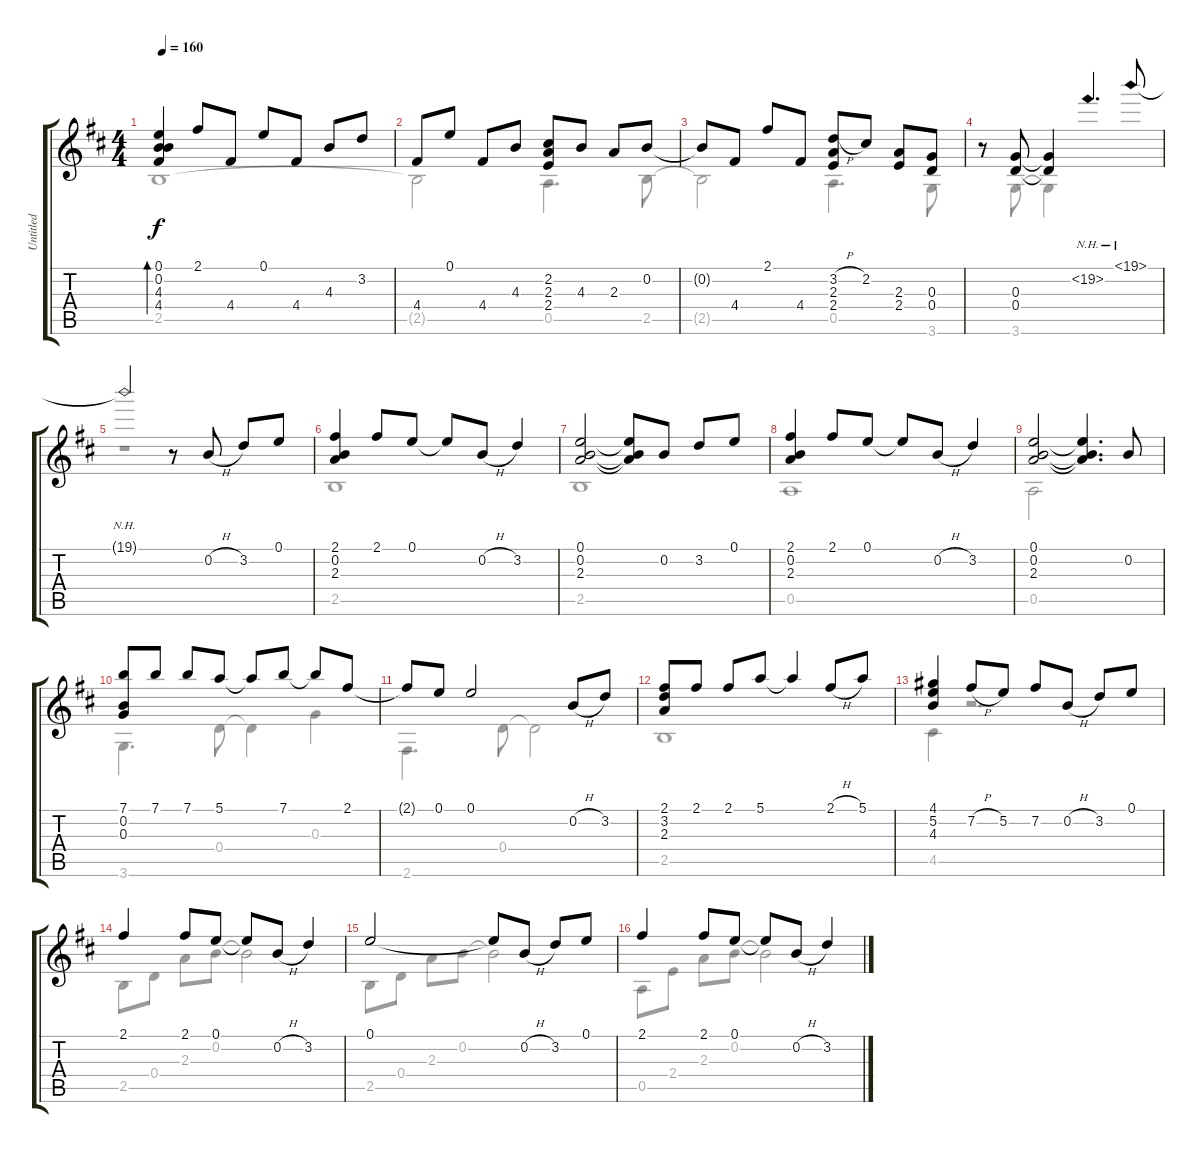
\track ("Untitled" "Untitled") {instrument acousticguitarnylon}
\staff {score tabs}
\tuning (E4 B3 G3 D3 A2 E2) {hide}
\voice
\ts (4 4)
\tempo 160
\clef g2
\ks d
(0.1 0.2 4.3 4.4).4{bd 30 dy f instrument acousticguitarnylon} 2.1.8 4.4.8 0.1.8 4.4.8 4.3.8 3.2.8 |
4.4.8 0.1.8 4.4.8 4.3.8 (2.2 2.3 2.4).8 4.3.8 2.3.8 0.2.8 |
0.2{t}.8 4.4.8 2.1.8 4.4.8 (3.2{h} 2.3 2.4).8 2.2.8 (2.3 2.4).8 (0.3 0.4).8 |
r.8 (0.3 0.4).8 (0.3{t} 0.4{t}).4 19.2{nh}.4{d} 19.1{nh}.8 |
19.1{nh t}.2 r.8 0.2{h}.8 3.2.8 0.1.8 |
(2.1 0.2 2.3).4 2.1.8 0.1.8 0.1{t}.8 0.2{h}.8 3.2.4 |
(0.1 0.2 2.3).2 (0.1{t} 0.2{t} 2.3{t}).8 0.2.8 3.2.8 0.1.8 |
(2.1 0.2 2.3).4 2.1.8 0.1.8 0.1{t}.8 0.2{h}.8 3.2.4 |
(0.1 0.2 2.3).2 (0.1{t} 0.2{t} 2.3{t}).4{d} 0.2.8 |
(7.1 0.2 0.3).8 7.1.8 7.1.8 5.1.8 5.1{t}.8 7.1.8 7.1{t}.8 2.1.8 |
2.1{t}.8 0.1.8 0.1.2 0.2{h}.8 3.2.8 |
(2.1 3.2 2.3).8 2.1.8 2.1.8 5.1.8 5.1{t}.4 2.1{h}.8 5.1.8 |
(4.1 5.2 4.3).4 7.2{h}.8 5.2.8 7.2.8 0.2{h}.8 3.2.8 0.1.8 |
2.1.4 2.1.8 0.1.8 0.1{t}.8 0.2{h}.8 3.2.4 |
0.1.2 0.1{t}.8 0.2{h}.8 3.2.8 0.1.8 |
2.1.4 2.1.8 0.1.8 0.1{t}.8 0.2{h}.8 3.2.4
\voice
\clef g2
\ottava regular
\simile none
\ks d
2.5.1{dy f} |
2.5{t}.2 0.5.4{d} 2.5.8 |
2.5{t}.2 0.5.4{d} 3.6.8 |
r.8 3.6.8 3.6{t}.4 |
r.1 |
2.5.1 |
2.5.1 |
0.5.1 |
0.5.2 |
3.6.4{d} 0.4.8 0.4{t}.4 0.3.4 |
2.6.4{d} 0.4.8 0.4{t}.2 |
2.5.1 |
4.5.4 r.2{d} |
2.5.8 0.4.8 2.3.8 0.2.8 0.2{t}.2 |
2.5.8 0.4.8 2.3.8 0.2.8 0.2{t}.2 |
0.5.8 2.4.8 2.3.8 0.2.8 0.2{t}.2
